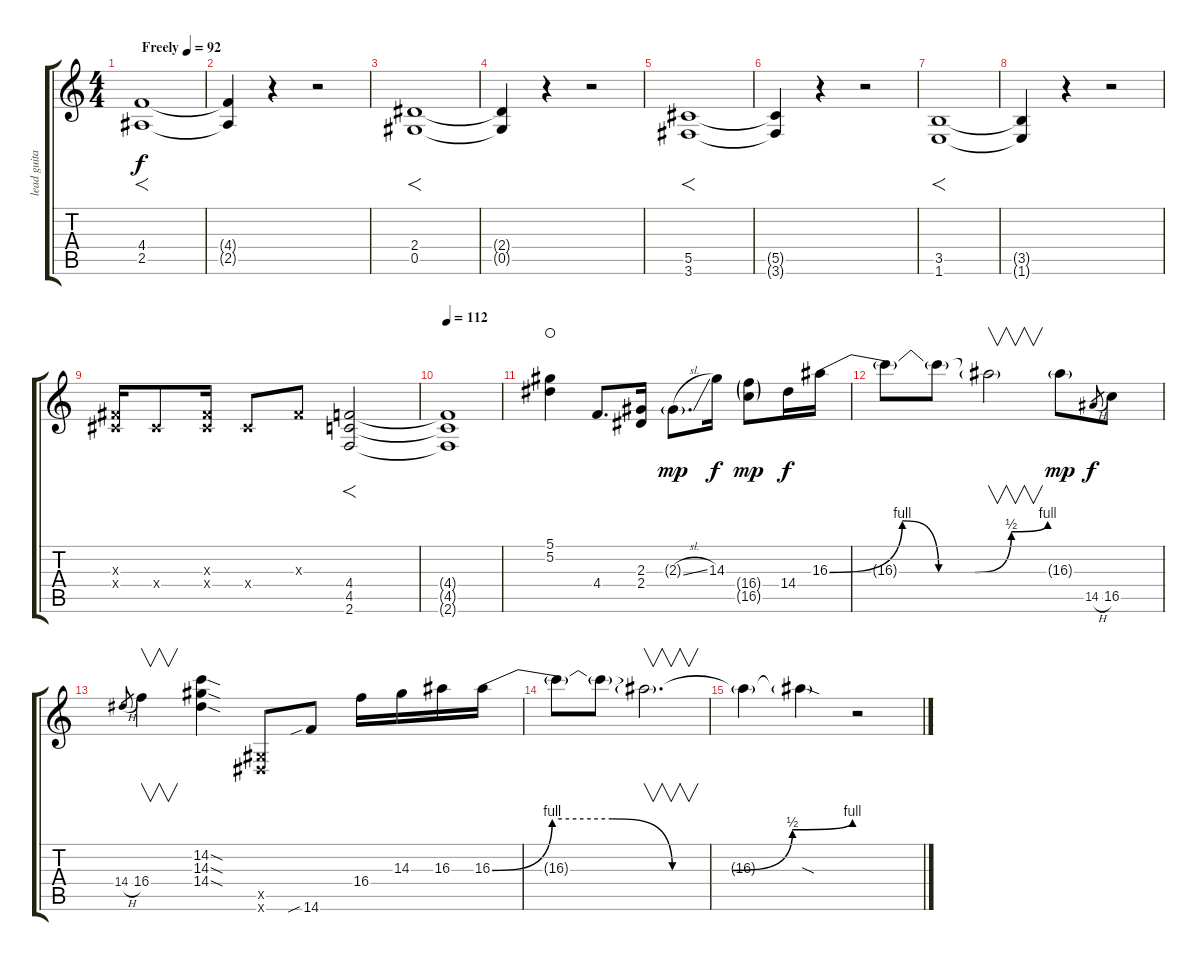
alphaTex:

\track ("lead guitar" "lead guita") {instrument distortionguitar}
\staff {score tabs}
\tuning (Eb4 Bb3 Gb3 Db3 Ab2 Eb2) {hide}
\ts (4 4)
\tempo (92 "Freely")
\clef g2
\ks c
(4.4 2.5).1{f dy f instrument distortionguitar} |
(4.4{t} 2.5{t}).4 r.4 r.2 |
(2.4 0.5).1{f} |
(2.4{t} 0.5{t}).4 r.4 r.2 |
(5.5 3.6).1{f} |
(5.5{t} 3.6{t}).4 r.4 r.2 |
(3.5 1.6).1{f} |
(3.5{t} 1.6{t}).4 r.4 r.2 |
(0.3{x} 0.4{x}).16 0.4{x}.8 (0.3{x} 0.4{x}).16 0.4{x}.8 0.3{x}.8 (4.4 4.5 2.6).2{f} |
\tempo 112
(4.4{t} 4.5{t} 2.6{t}).1 |
(5.1 5.2).4{waho} 4.4.8{d} (2.3 2.4).16 2.3{sl g}.8{d dy mp} 14.3.16{dy f} (16.4{g} 16.5{g}).8{dy mp} 14.4.16{dy f} 16.3{be (custom 0 0 20 4 30 0 40 0 50 2 60 4)}.16 |
16.3{t}.8 16.3{t}.8 16.3{t}.2{v} 16.3{g}.8{dy mp} 14.5{h}.8{gr dy f} 16.5.8 |
14.4{h}.8{gr} 16.4.4{v} (14.2{sod} 14.3{sod} 14.4{sod}).4 (0.5{x} 0.6{x}).8 14.6{sib}.8 16.4.16 14.3.16 16.3.16 16.3{be (custom 0 0 10 4 20 4 30 0 40 0 50 2 60 4)}.16 |
16.3{t}.8 16.3{t}.8 16.3{t}.2{v d} |
16.3{t}.4 16.3{sod t}.4 r.2
